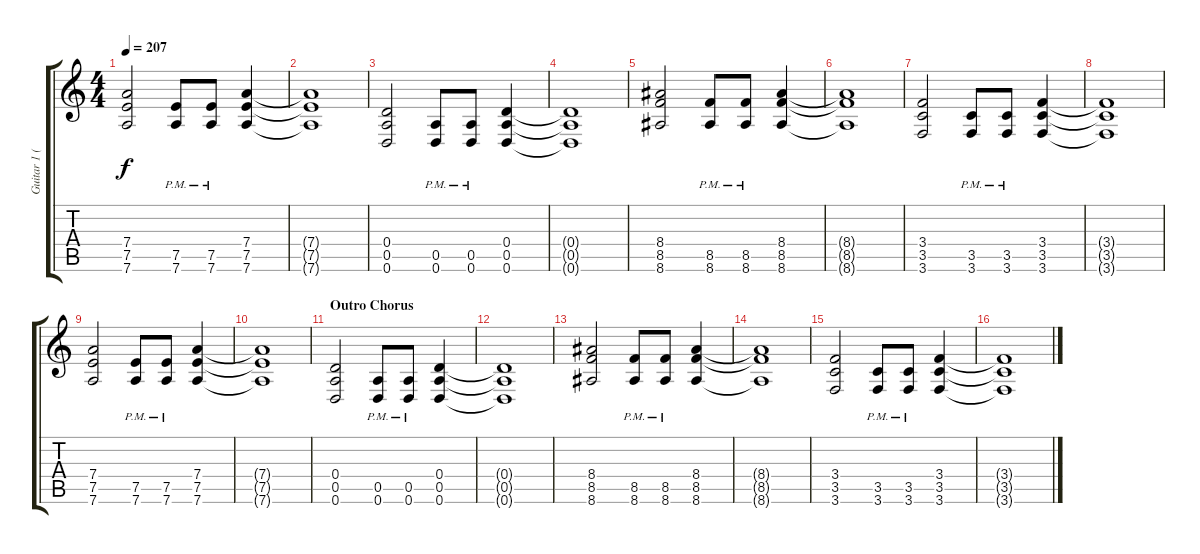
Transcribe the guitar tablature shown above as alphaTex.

\track ("Guitar 1 (Matt)" "Guitar 1 (") {instrument distortionguitar}
\staff {score tabs}
\tuning (E4 B3 G3 D3 A2 D2) {hide}
\ts (4 4)
\tempo 207
\clef g2
\ks c
(7.4 7.5 7.6).2{dy f} (7.5{pm} 7.6{pm}).8 (7.5{pm} 7.6{pm}).8 (7.4 7.5 7.6).4 |
(7.4{t} 7.5{t} 7.6{t}).1 |
(0.4 0.5 0.6).2 (0.5{pm} 0.6{pm}).8 (0.5{pm} 0.6{pm}).8 (0.4 0.5 0.6).4 |
(0.4{t} 0.5{t} 0.6{t}).1 |
(8.4 8.5 8.6).2 (8.5{pm} 8.6{pm}).8 (8.5{pm} 8.6{pm}).8 (8.4 8.5 8.6).4 |
(8.4{t} 8.5{t} 8.6{t}).1 |
(3.4 3.5 3.6).2 (3.5{pm} 3.6{pm}).8 (3.5{pm} 3.6{pm}).8 (3.4 3.5 3.6).4 |
(3.4{t} 3.5{t} 3.6{t}).1 |
(7.4 7.5 7.6).2 (7.5{pm} 7.6{pm}).8 (7.5{pm} 7.6{pm}).8 (7.4 7.5 7.6).4 |
(7.4{t} 7.5{t} 7.6{t}).1 |
\section ("" "Outro Chorus")
(0.4 0.5 0.6).2 (0.5{pm} 0.6{pm}).8 (0.5{pm} 0.6{pm}).8 (0.4 0.5 0.6).4 |
(0.4{t} 0.5{t} 0.6{t}).1 |
(8.4 8.5 8.6).2 (8.5{pm} 8.6{pm}).8 (8.5{pm} 8.6{pm}).8 (8.4 8.5 8.6).4 |
(8.4{t} 8.5{t} 8.6{t}).1 |
(3.4 3.5 3.6).2 (3.5{pm} 3.6{pm}).8 (3.5{pm} 3.6{pm}).8 (3.4 3.5 3.6).4 |
(3.4{t} 3.5{t} 3.6{t}).1
